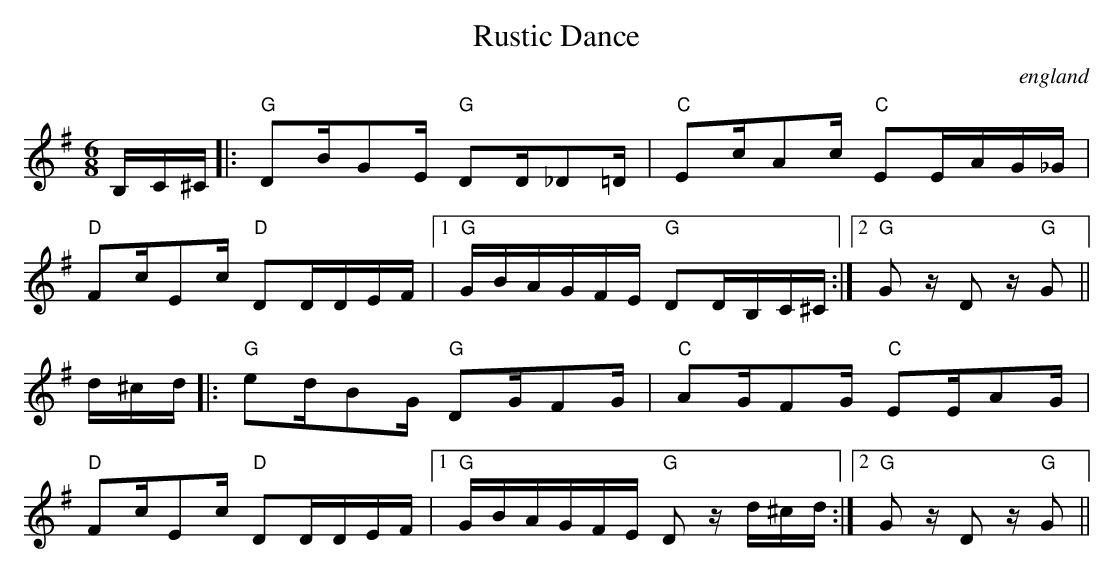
X:1
T: Rustic Dance
O:england
L:1/8
M:6/8
K:G
B,/C/^C/ |: "G"DB/GE/ "G"DD/_D=D/ |\
"C"Ec/Ac/ "C"EE/A/G/_G/ |
"D"Fc/Ec/ "D"DD/D/E/F/ \
|1 "G"G/B/A/G/F/E/ "G"DD/B,/C/^C/ :|2\
"G"G z/2  D z/2  "G"G ||
d/^c/d/ |: "G"ed/BG/ "G"DG/FG/ |\
"C"AG/FG/ "C"EE/AG/ |
"D"Fc/Ec/ "D"DD/D/E/F/ \
|1 "G"G/B/A/G/F/E/ "G"D z/2  d/^c/d/ :|2\
"G"G z/2  D z/2  "G"G ||
